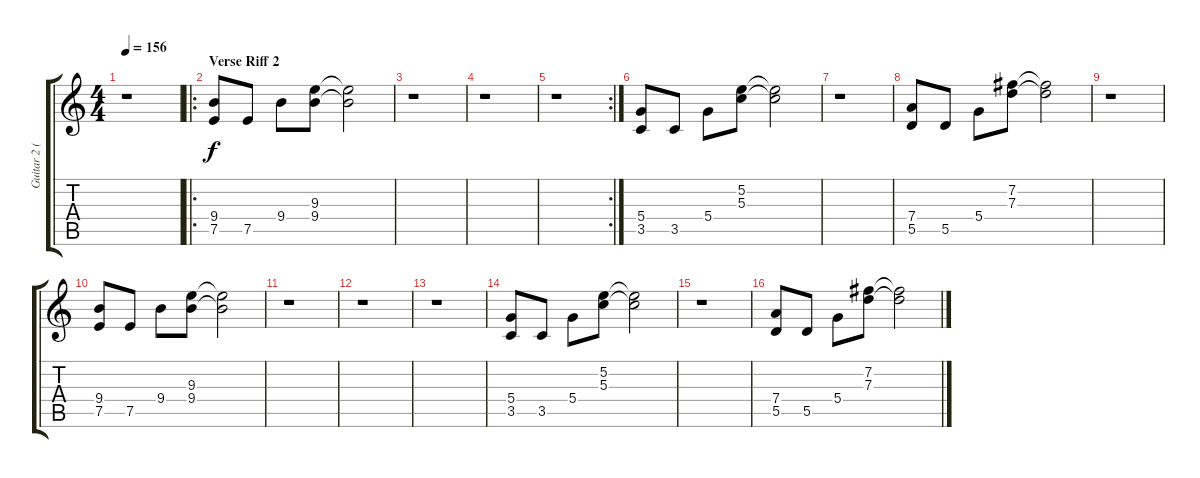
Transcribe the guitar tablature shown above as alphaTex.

\track ("Guitar 2 (clean)" "Guitar 2 (") {instrument electricguitarclean}
\staff {score tabs}
\tuning (E4 B3 G3 D3 A2 E2) {hide}
\ts (4 4)
\tempo 156
\clef g2
\ks c
r.1{dy f} |
\ro
\section ("" "Verse Riff 2")
(9.4 7.5).8 7.5.8 9.4.8 (9.3 9.4).8 (9.3{t} 9.4{t}).2 |
r.1 |
r.1 |
\rc 2
r.1 |
(5.4 3.5).8 3.5.8 5.4.8 (5.2 5.3).8 (5.2{t} 5.3{t}).2 |
r.1 |
(7.4 5.5).8 5.5.8 5.4.8 (7.2 7.3).8 (7.2{t} 7.3{t}).2 |
r.1 |
(9.4 7.5).8 7.5.8 9.4.8 (9.3 9.4).8 (9.3{t} 9.4{t}).2 |
r.1 |
r.1 |
r.1 |
(5.4 3.5).8 3.5.8 5.4.8 (5.2 5.3).8 (5.2{t} 5.3{t}).2 |
r.1 |
(7.4 5.5).8 5.5.8 5.4.8 (7.2 7.3).8 (7.2{t} 7.3{t}).2
